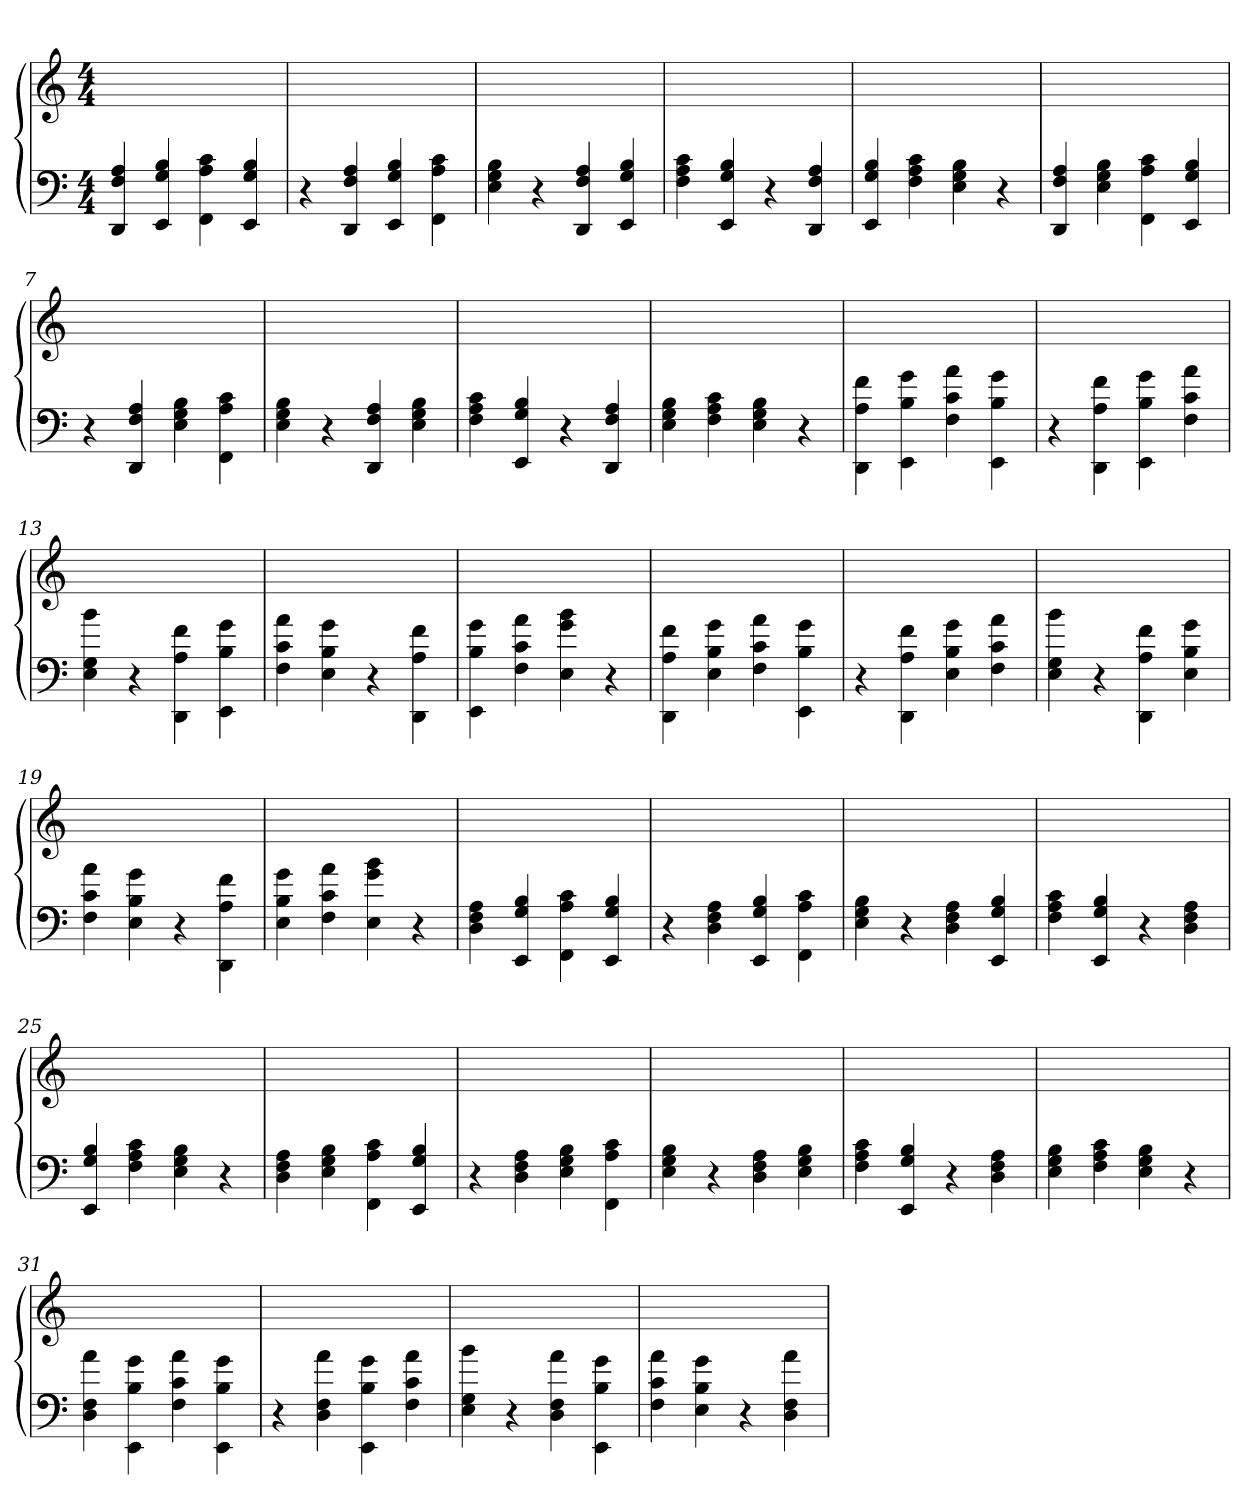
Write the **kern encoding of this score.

**kern	**kern
*part2	*part1
*staff2	*staff1
*clefF4	*clefG2
*k[]	*k[]
*C:	*C:
*M4/4	*M4/4
*MM60	*MM60
=1	=1
4DD 4F 4A	1ryy
4EE 4G 4B	.
4FF 4A 4c	.
4EE 4G 4B	.
=2	=2
4r	1ryy
4DD 4F 4A	.
4EE 4G 4B	.
4FF 4A 4c	.
=3	=3
4E 4G 4B	1ryy
4r	.
4DD 4F 4A	.
4EE 4G 4B	.
=4	=4
4F 4A 4c	1ryy
4EE 4G 4B	.
4r	.
4DD 4F 4A	.
=5	=5
4EE 4G 4B	1ryy
4F 4A 4c	.
4E 4G 4B	.
4r	.
=6	=6
4DD 4F 4A	1ryy
4E 4G 4B	.
4FF 4A 4c	.
4EE 4G 4B	.
=7	=7
4r	1ryy
4DD 4F 4A	.
4E 4G 4B	.
4FF 4A 4c	.
=8	=8
4E 4G 4B	1ryy
4r	.
4DD 4F 4A	.
4E 4G 4B	.
=9	=9
4F 4A 4c	1ryy
4EE 4G 4B	.
4r	.
4DD 4F 4A	.
=10	=10
4E 4G 4B	1ryy
4F 4A 4c	.
4E 4G 4B	.
4r	.
=11	=11
4DD 4A 4f	1ryy
4EE 4B 4g	.
4F 4c 4a	.
4EE 4B 4g	.
=12	=12
4r	1ryy
4DD 4A 4f	.
4EE 4B 4g	.
4F 4c 4a	.
=13	=13
4E 4G 4b	1ryy
4r	.
4DD 4A 4f	.
4EE 4B 4g	.
=14	=14
4F 4c 4a	1ryy
4E 4B 4g	.
4r	.
4DD 4A 4f	.
=15	=15
4EE 4B 4g	1ryy
4F 4c 4a	.
4E 4g 4b	.
4r	.
=16	=16
4DD 4A 4f	1ryy
4E 4B 4g	.
4F 4c 4a	.
4EE 4B 4g	.
=17	=17
4r	1ryy
4DD 4A 4f	.
4E 4B 4g	.
4F 4c 4a	.
=18	=18
4E 4G 4b	1ryy
4r	.
4DD 4A 4f	.
4E 4B 4g	.
=19	=19
4F 4c 4a	1ryy
4E 4B 4g	.
4r	.
4DD 4A 4f	.
=20	=20
4E 4B 4g	1ryy
4F 4c 4a	.
4E 4g 4b	.
4r	.
=21	=21
4D 4F 4A	1ryy
4EE 4G 4B	.
4FF 4A 4c	.
4EE 4G 4B	.
=22	=22
4r	1ryy
4D 4F 4A	.
4EE 4G 4B	.
4FF 4A 4c	.
=23	=23
4E 4G 4B	1ryy
4r	.
4D 4F 4A	.
4EE 4G 4B	.
=24	=24
4F 4A 4c	1ryy
4EE 4G 4B	.
4r	.
4D 4F 4A	.
=25	=25
4EE 4G 4B	1ryy
4F 4A 4c	.
4E 4G 4B	.
4r	.
=26	=26
4D 4F 4A	1ryy
4E 4G 4B	.
4FF 4A 4c	.
4EE 4G 4B	.
=27	=27
4r	1ryy
4D 4F 4A	.
4E 4G 4B	.
4FF 4A 4c	.
=28	=28
4E 4G 4B	1ryy
4r	.
4D 4F 4A	.
4E 4G 4B	.
=29	=29
4F 4A 4c	1ryy
4EE 4G 4B	.
4r	.
4D 4F 4A	.
=30	=30
4E 4G 4B	1ryy
4F 4A 4c	.
4E 4G 4B	.
4r	.
=31	=31
4D 4F 4a	1ryy
4EE 4B 4g	.
4F 4c 4a	.
4EE 4B 4g	.
=32	=32
4r	1ryy
4D 4F 4a	.
4EE 4B 4g	.
4F 4c 4a	.
=33	=33
4E 4G 4b	1ryy
4r	.
4D 4F 4a	.
4EE 4B 4g	.
=34	=34
4F 4c 4a	1ryy
4E 4B 4g	.
4r	.
4D 4F 4a	.
=	=
*-	*-
